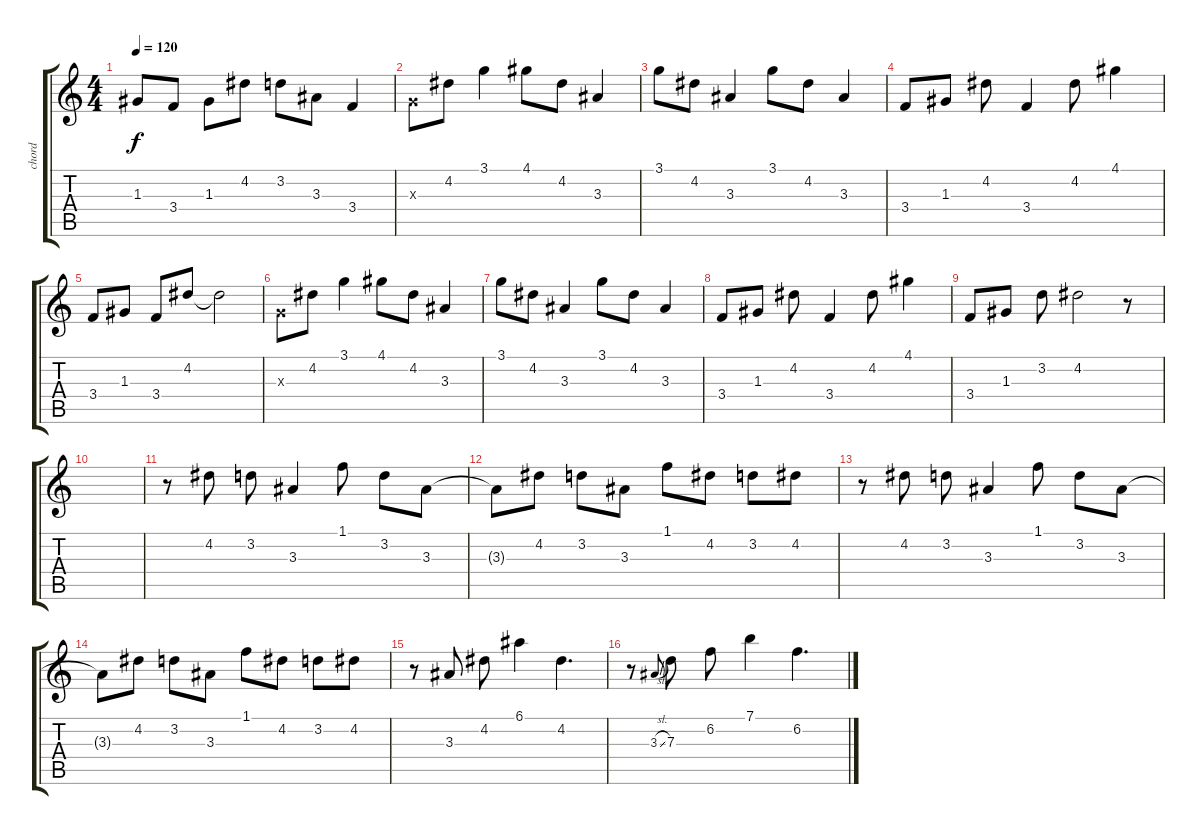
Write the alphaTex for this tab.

\track ("chord" "chord") {instrument electricguitarclean}
\staff {score tabs}
\tuning (E4 B3 G3 D3 A2 E2) {hide}
\ts (4 4)
\tempo 120
\clef g2
\ks c
1.3.8{dy f} 3.4.8 1.3.8 4.2.8 3.2.8 3.3.8 3.4.4 |
0.3{x}.8 4.2.8 3.1.4 4.1.8 4.2.8 3.3.4 |
3.1.8 4.2.8 3.3.4 3.1.8 4.2.8 3.3.4 |
3.4.8 1.3.8 4.2.8 3.4.4 4.2.8 4.1.4 |
3.4.8 1.3.8 3.4.8 4.2.8 4.2{t}.2 |
0.3{x}.8 4.2.8 3.1.4 4.1.8 4.2.8 3.3.4 |
3.1.8 4.2.8 3.3.4 3.1.8 4.2.8 3.3.4 |
3.4.8 1.3.8 4.2.8 3.4.4 4.2.8 4.1.4 |
3.4.8 1.3.8 3.2.8 4.2.2 r.8 |
|
r.8 4.2.8 3.2.8 3.3.4 1.1.8 3.2.8 3.3.8 |
3.3{t}.8 4.2.8 3.2.8 3.3.8 1.1.8 4.2.8 3.2.8 4.2.8 |
r.8 4.2.8 3.2.8 3.3.4 1.1.8 3.2.8 3.3.8 |
3.3{t}.8 4.2.8 3.2.8 3.3.8 1.1.8 4.2.8 3.2.8 4.2.8 |
r.8 3.3.8 4.2.8 6.1.4 4.2.4{d} |
r.8 3.3{sl}.8{gr onbeat} 7.3.8 6.2.8 7.1.4 6.2.4{d}
